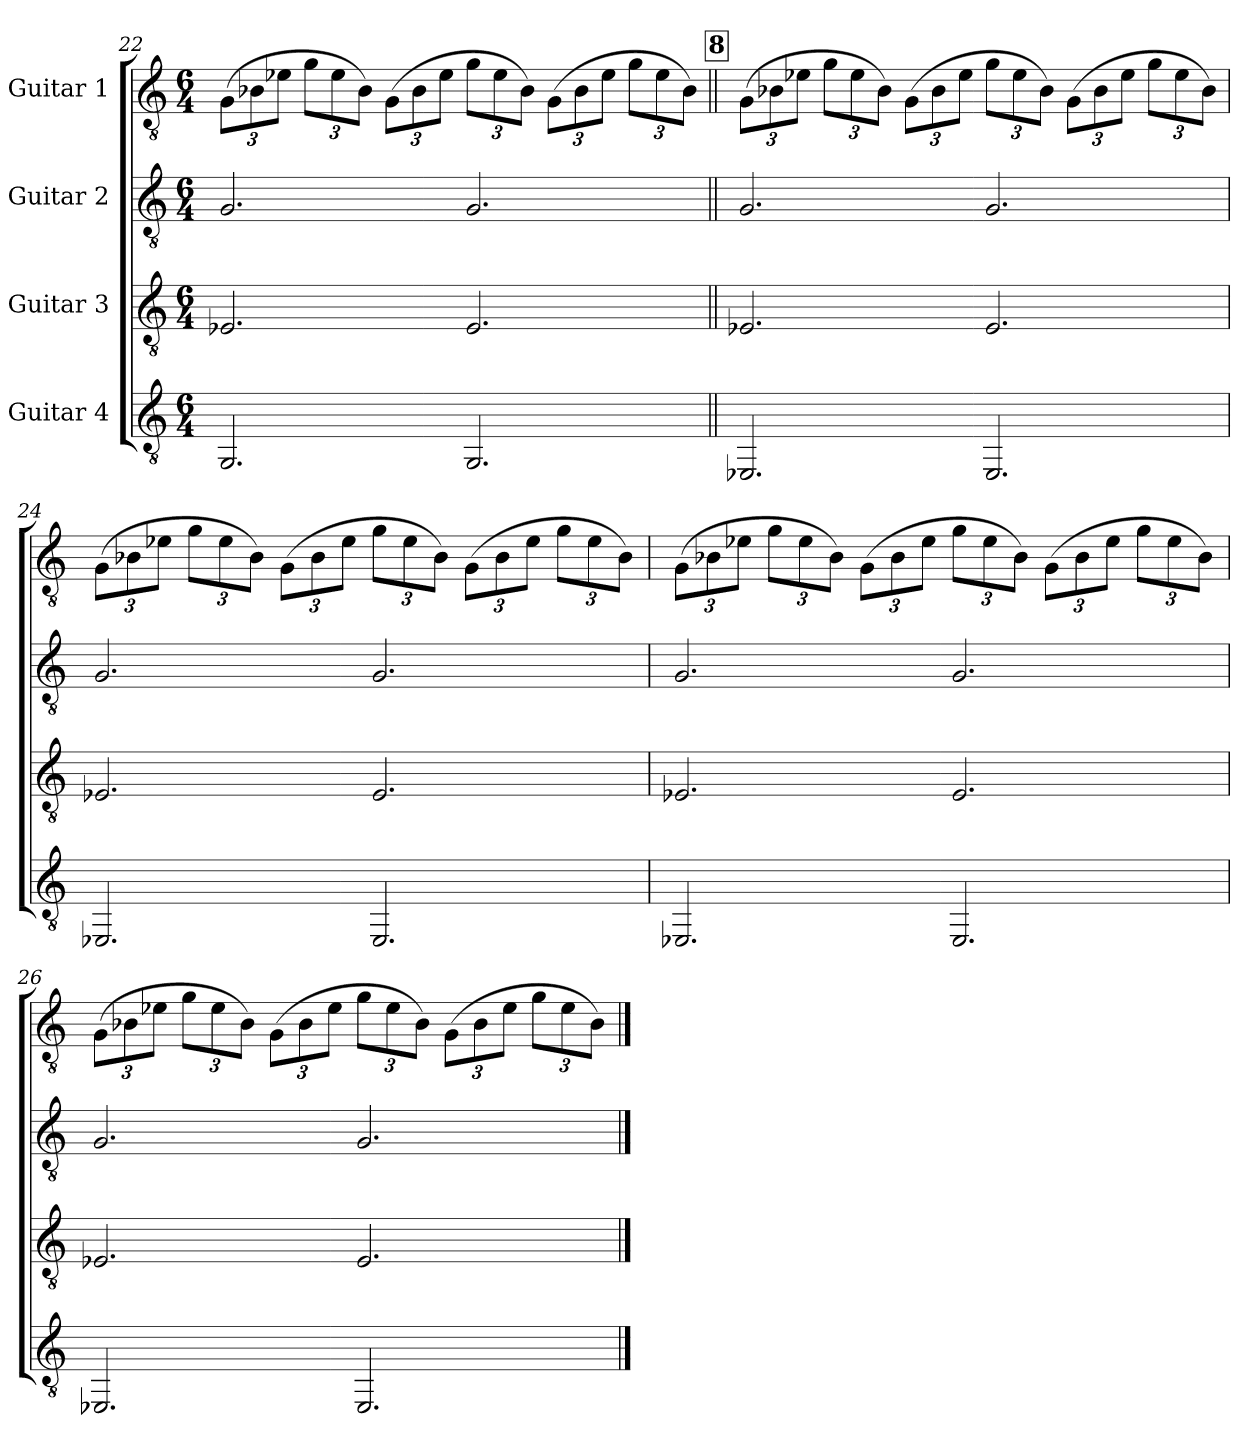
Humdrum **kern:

**kern	**kern	**kern	**kern
*part4	*part3	*part2	*part1
*staff4	*staff3	*staff2	*staff1
*I"Guitar 4	*I"Guitar 3	*I"Guitar 2	*I"Guitar 1
!!LO:LB:g=z
*clefGv2	*clefGv2	*clefGv2	*clefGv2
*k[]	*k[]	*k[]	*k[]
*M6/4	*M6/4	*M6/4	*M6/4
*	*	*	*Xbrackettup
=22	=22	=22	=22
2.GG/	2.E-X/	2.G/	(12G\L
.	.	.	12B-X\
.	.	.	12e-X\J
.	.	.	12g\L
.	.	.	12e-\
.	.	.	12B-\J)
.	.	.	(>12G\L
.	.	.	12B-\
.	.	.	12e-\J
2.GG/	2.E-/	2.G/	12g\L
.	.	.	12e-\
.	.	.	12B-\J)
.	.	.	(>12G\L
.	.	.	12B-\
.	.	.	12e-\J
.	.	.	12g\L
.	.	.	12e-\
.	.	.	12B-\J)
!!LO:REH:place=s1:a:B:fs=14:t=8
=23||	=23||	=23||	=23||
2.EE-X/	2.E-X/	2.G/	(12G\L
.	.	.	12B-X\
.	.	.	12e-X\J
.	.	.	12g\L
.	.	.	12e-\
.	.	.	12B-\J)
.	.	.	(>12G\L
.	.	.	12B-\
.	.	.	12e-\J
2.EE-/	2.E-/	2.G/	12g\L
.	.	.	12e-\
.	.	.	12B-\J)
.	.	.	(>12G\L
.	.	.	12B-\
.	.	.	12e-\J
.	.	.	12g\L
.	.	.	12e-\
.	.	.	12B-\J)
!!LO:PB:g=z
=24	=24	=24	=24
2.EE-X/	2.E-X/	2.G/	(12G\L
.	.	.	12B-X\
.	.	.	12e-X\J
.	.	.	12g\L
.	.	.	12e-\
.	.	.	12B-\J)
.	.	.	(>12G\L
.	.	.	12B-\
.	.	.	12e-\J
2.EE-/	2.E-/	2.G/	12g\L
.	.	.	12e-\
.	.	.	12B-\J)
.	.	.	(>12G\L
.	.	.	12B-\
.	.	.	12e-\J
.	.	.	12g\L
.	.	.	12e-\
.	.	.	12B-\J)
=25	=25	=25	=25
2.EE-X/	2.E-X/	2.G/	(12G\L
.	.	.	12B-X\
.	.	.	12e-X\J
.	.	.	12g\L
.	.	.	12e-\
.	.	.	12B-\J)
.	.	.	(>12G\L
.	.	.	12B-\
.	.	.	12e-\J
2.EE-/	2.E-/	2.G/	12g\L
.	.	.	12e-\
.	.	.	12B-\J)
.	.	.	(>12G\L
.	.	.	12B-\
.	.	.	12e-\J
.	.	.	12g\L
.	.	.	12e-\
.	.	.	12B-\J)
!!LO:LB:g=z
=26	=26	=26	=26
2.EE-X/	2.E-X/	2.G/	(12G\L
.	.	.	12B-X\
.	.	.	12e-X\J
.	.	.	12g\L
.	.	.	12e-\
.	.	.	12B-\J)
.	.	.	(>12G\L
.	.	.	12B-\
.	.	.	12e-\J
2.EE-/	2.E-/	2.G/	12g\L
.	.	.	12e-\
.	.	.	12B-\J)
.	.	.	(>12G\L
.	.	.	12B-\
.	.	.	12e-\J
.	.	.	12g\L
.	.	.	12e-\
.	.	.	12B-\J)
==	==	==	==
*-	*-	*-	*-
